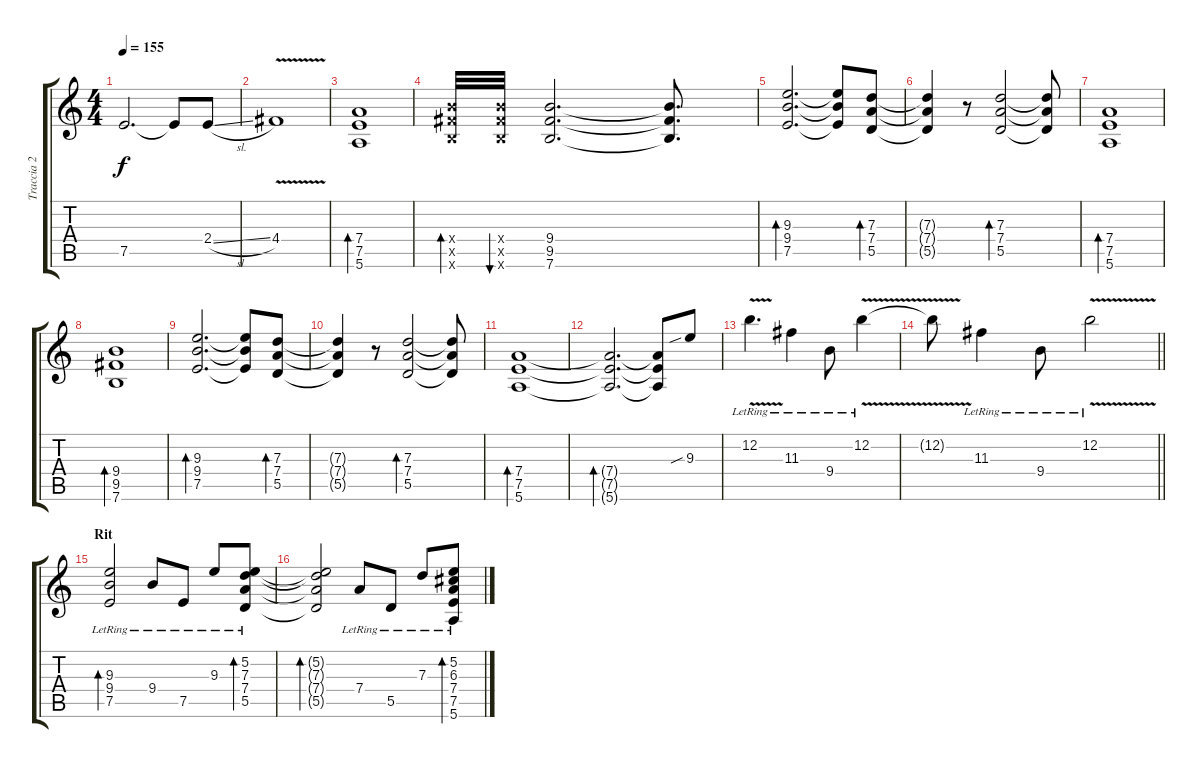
\track ("Traccia 2" "Traccia 2") {instrument overdrivenguitar}
\staff {score tabs}
\tuning (E4 B3 G3 D3 A2 E2) {hide}
\ts (4 4)
\tempo 155
\clef g2
\ks c
7.5.2{d dy f} 7.5{t}.8 2.4{sl}.8 |
4.4{v}.1 |
(7.4 7.5 5.6).1{bd 60} |
(9.4{x} 9.5{x} 7.6{x}).32{bd 60} (9.4{x} 9.5{x} 7.6{x}).32{bu 60} (9.4 9.5 7.6).2{d} (9.4{t} 9.5{t} 7.6{t}).8{d} |
(9.3 9.4 7.5).2{d bd 120} (9.3{t} 9.4{t} 7.5{t}).8 (7.3 7.4 5.5).8{bd 120} |
(7.3{t} 7.4{t} 5.5{t}).4 r.8 (7.3 7.4 5.5).2{bd 120} (7.3{t} 7.4{t} 5.5{t}).8 |
(7.4 7.5 5.6).1{bd 120} |
(9.4 9.5 7.6).1{bd 120} |
(9.3 9.4 7.5).2{d bd 120} (9.3{t} 9.4{t} 7.5{t}).8 (7.3 7.4 5.5).8{bd 120} |
(7.3{t} 7.4{t} 5.5{t}).4 r.8 (7.3 7.4 5.5).2{bd 120} (7.3{t} 7.4{t} 5.5{t}).8 |
(7.4 7.5 5.6).1{bd 120} |
(7.4{t} 7.5{t} 5.6{t}).2{d bd 120} (7.4{t} 7.5{t} 5.6{t}).8 9.3{sib}.8 |
12.2{v lr}.4{d} 11.3{lr}.4 9.4{lr}.8 12.2{v lr}.4 |
\barLineRight lightlight
12.2{t}.8 11.3{lr}.4 9.4{lr}.8 12.2{v lr}.2 |
\section ("" "Rit")
(9.3 9.4 7.5{lr}).2{bd 240} 9.4{lr}.8 7.5{lr}.8 9.3{lr}.8 (5.2{lr} 7.3 7.4 5.5).8{bd 240} |
(5.2{t} 7.3{t} 7.4{t} 5.5{t}).2{bd 240} 7.4{lr}.8 5.5{lr}.8 7.3{lr}.8 (5.2 6.3 7.4{lr} 7.5 5.6).8{bd 240}
